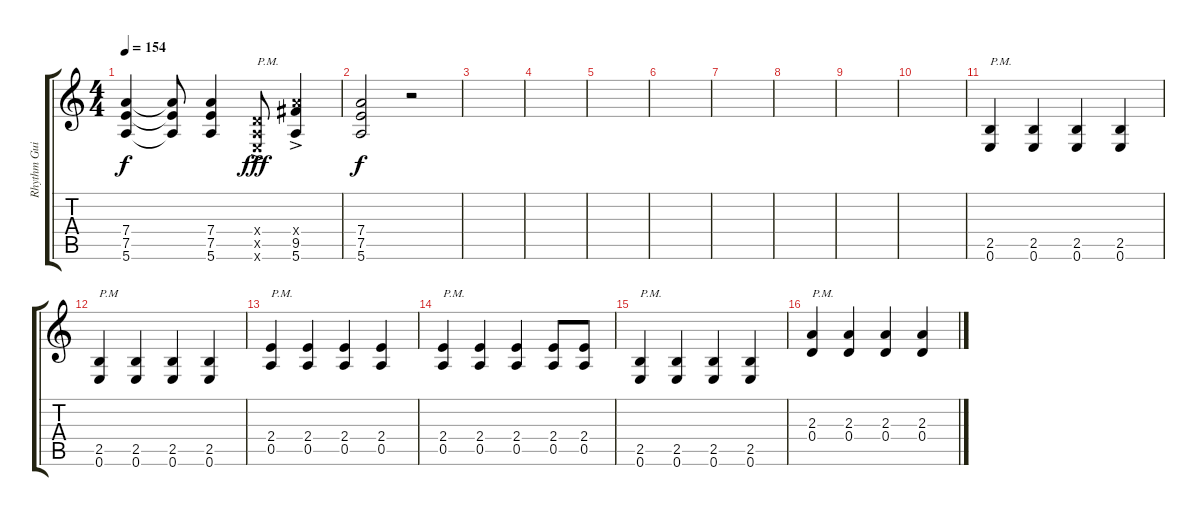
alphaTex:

\track ("Rhythm Guitar 1" "Rhythm Gui") {instrument distortionguitar}
\staff {score tabs}
\tuning (E4 B3 G3 D3 A2 E2) {hide}
\ts (4 4)
\tempo 154
\clef g2
\ks c
(7.4 7.5 5.6).4{dy f} (7.4{t} 7.5{t} 5.6{t}).8 (7.4 7.5 5.6).4 (0.4{ac x} 0.5{ac x} 0.6{ac x}).8{txt "P.M." dy fff} (7.4{ac x} 9.5 5.6).4 |
(7.4 7.5 5.6).2{dy f} r.2 |
|
|
|
|
|
|
|
|
(2.5 0.6).4{txt "P.M."} (2.5 0.6).4 (2.5 0.6).4 (2.5 0.6).4 |
(2.5 0.6).4{txt "P.M"} (2.5 0.6).4 (2.5 0.6).4 (2.5 0.6).4 |
(2.4 0.5).4{txt "P.M."} (2.4 0.5).4 (2.4 0.5).4 (2.4 0.5).4 |
(2.4 0.5).4{txt "P.M."} (2.4 0.5).4 (2.4 0.5).4 (2.4 0.5).8 (2.4 0.5).8 |
(2.5 0.6).4{txt "P.M."} (2.5 0.6).4 (2.5 0.6).4 (2.5 0.6).4 |
(2.3 0.4).4{txt "P.M."} (2.3 0.4).4 (2.3 0.4).4 (2.3 0.4).4
